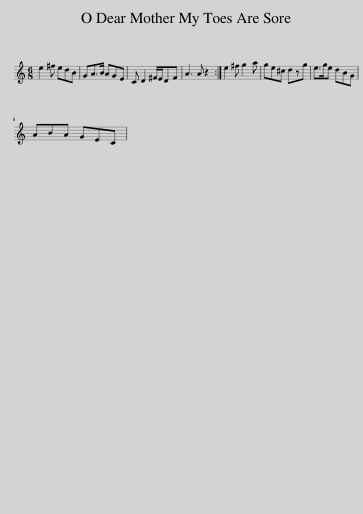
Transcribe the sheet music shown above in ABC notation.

X:1
L:1/8
M:6/8
I:linebreak $
K:C
V:1 treble
V:1
 e2 ^f edB | GA>B AGE | C D2 ^F/E/DF | A3 A z2 :| e2 ^f g2 a | %5
 ge^c dzg | e>ge dBG |$ ABA GEC | %8
